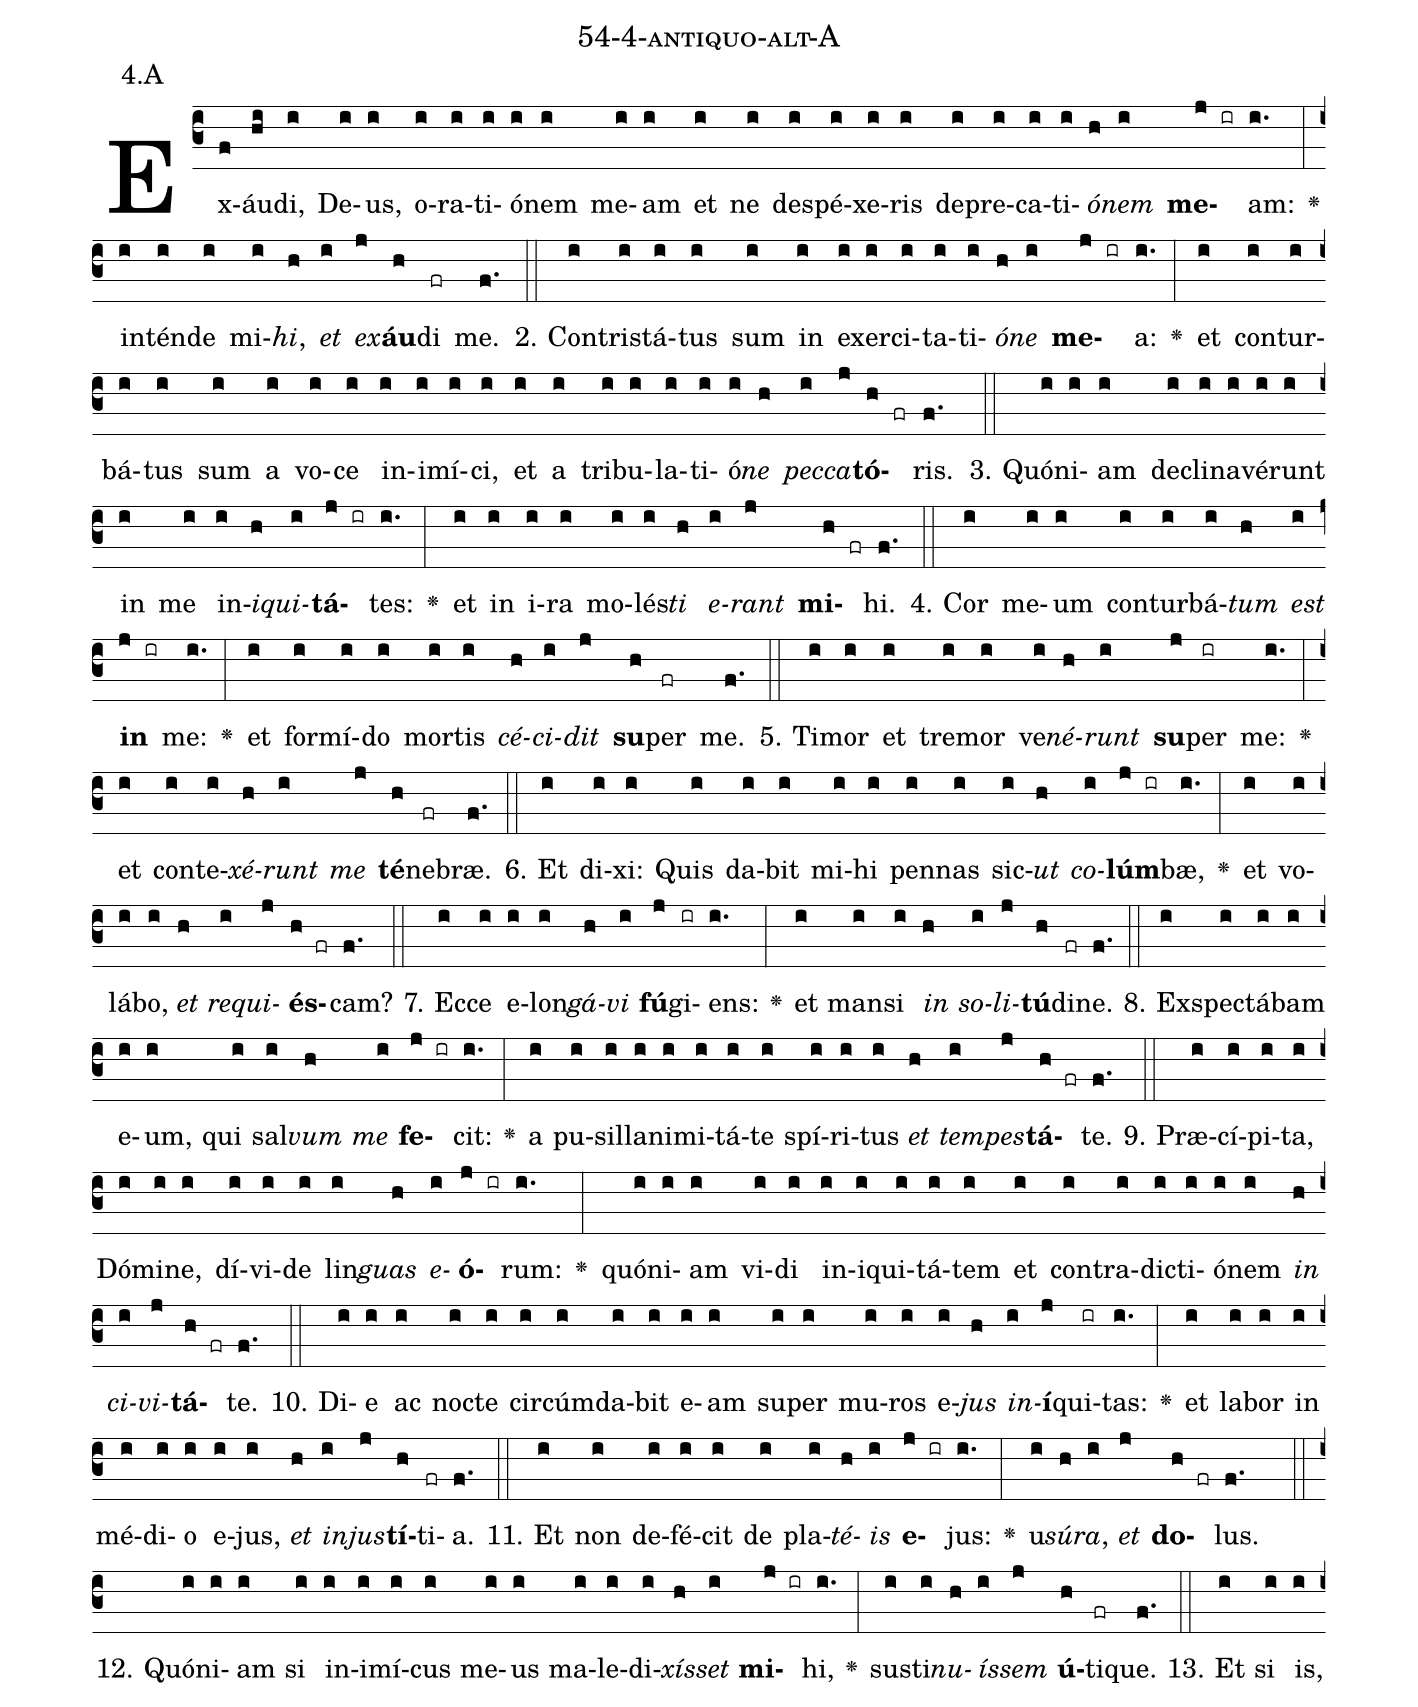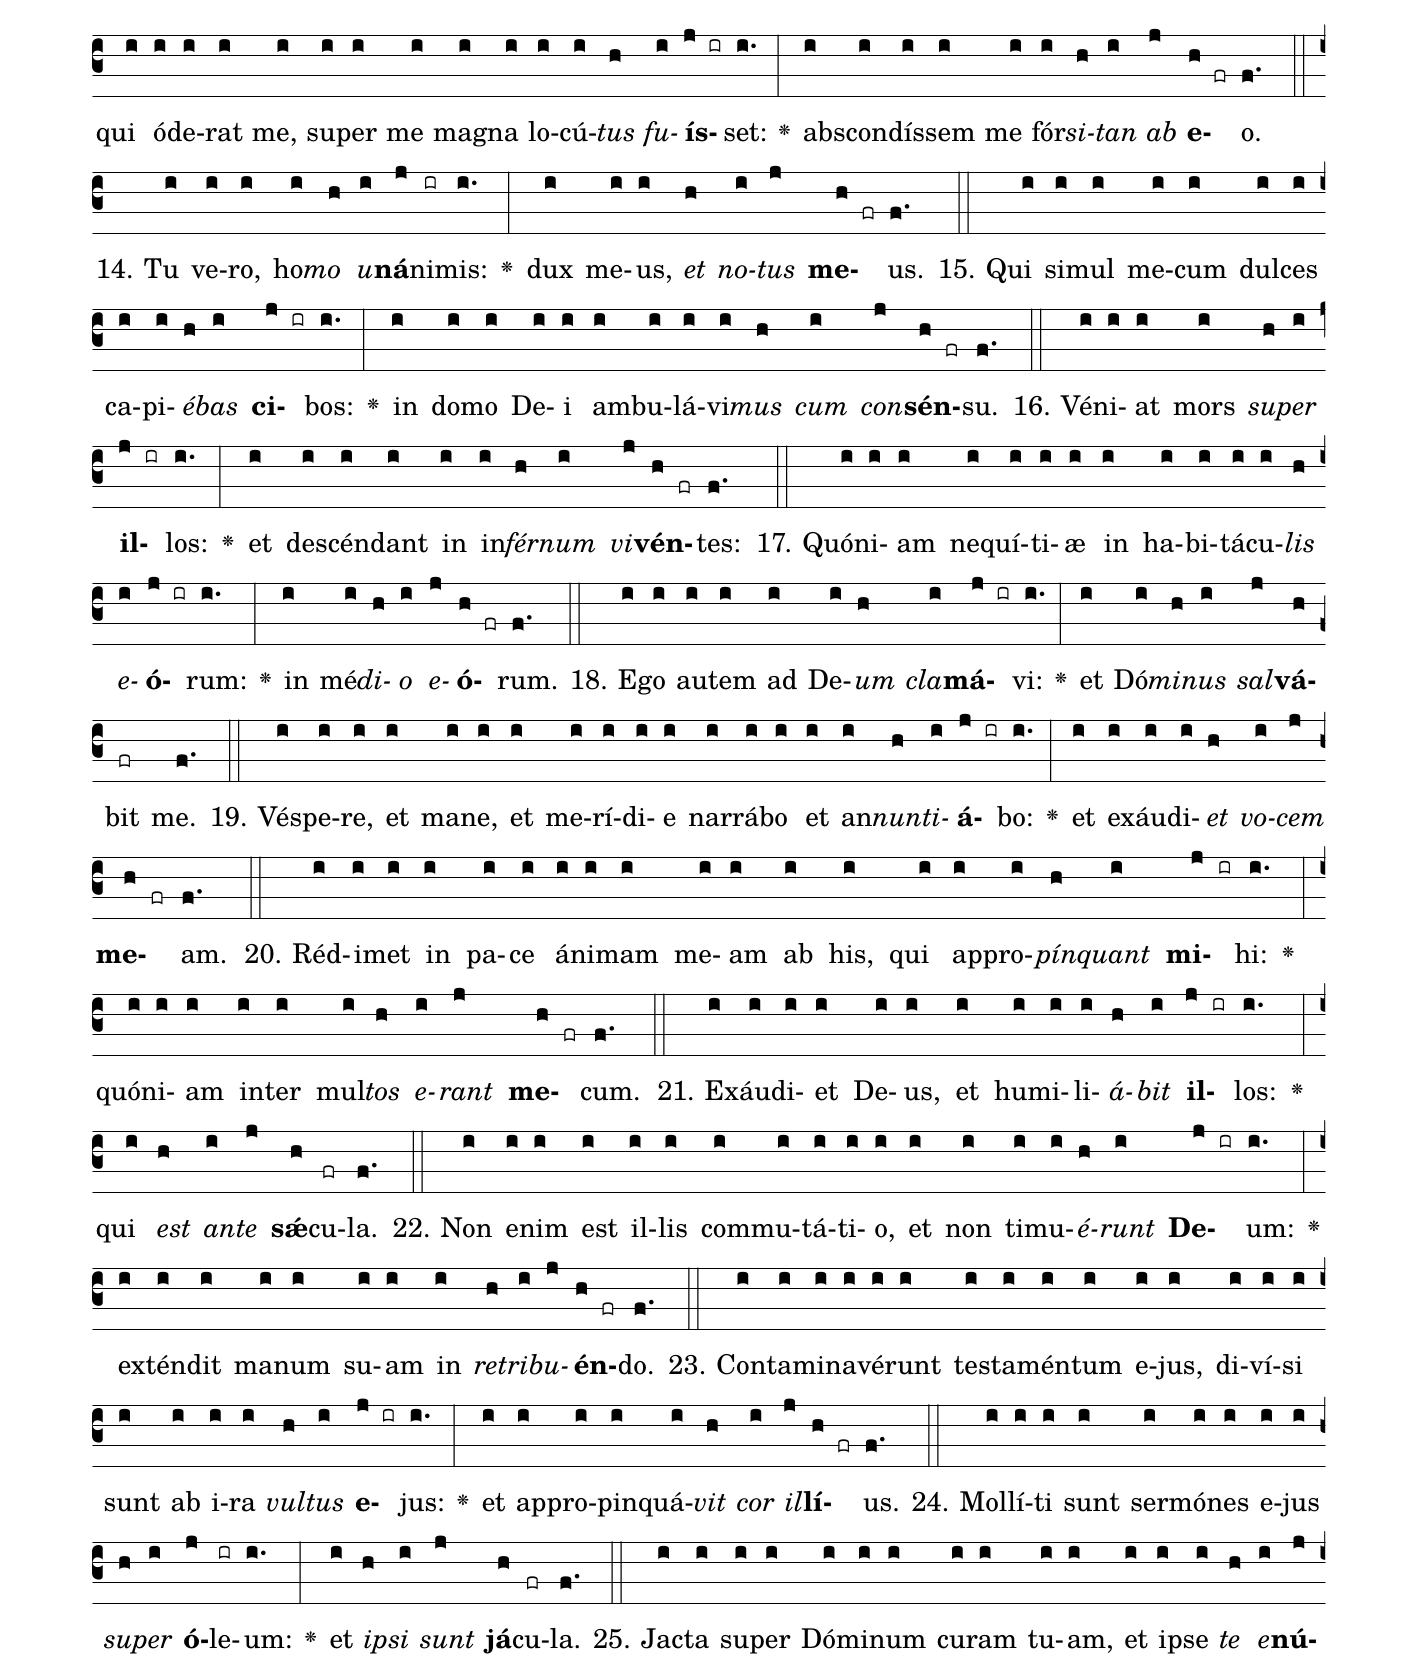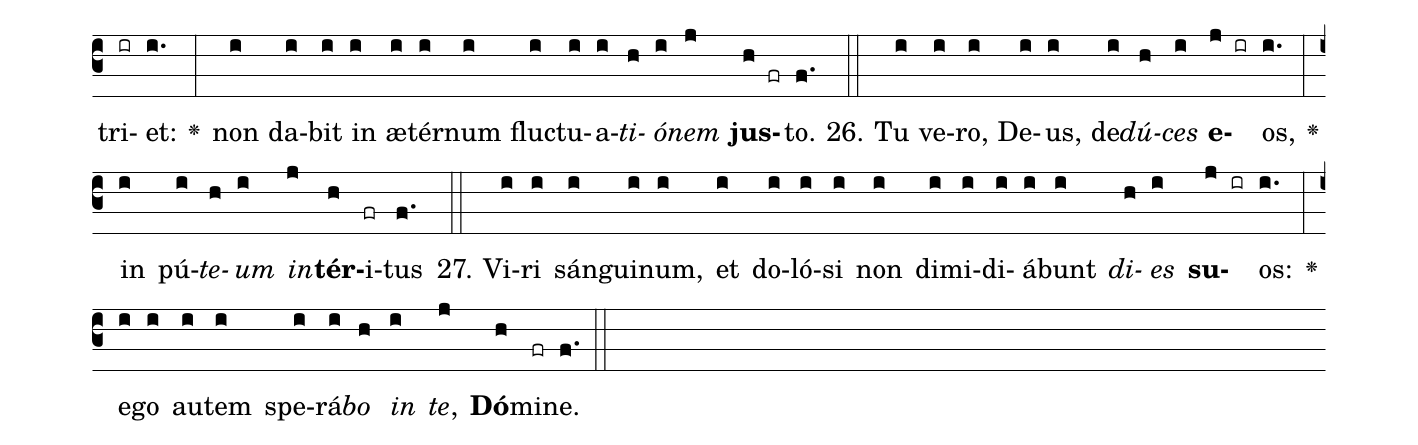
name: 54-4-antiquo-alt-A;
annotation: 4.A;
%%
(c3)Ex(f)áu(hi)di,(i) De(i)us,(i) o(i)ra(i)ti(i)ó(i)nem(i) me(i)am(i) et(i) ne(i) de(i)spé(i)xe(i)ris(i) de(i)pre(i)ca(i)ti(i)<i>ó</i>(h)<i>nem</i>(i) <b>me</b>(j ir)am:(i.) <v>\greheightstar</v>(:) in(i)tén(i)de(i) mi(i)<i>hi</i>,(h) <i>et</i>(i) <i>ex</i>(j)<b>áu</b>(h)di(fr) me.(f.) (::)
2. Con(i)tris(i)tá(i)tus(i) sum(i) in(i) ex(i)er(i)ci(i)ta(i)ti(i)<i>ó</i>(h)<i>ne</i>(i) <b>me</b>(j ir)a:(i.) <v>\greheightstar</v>(:) et(i) con(i)tur(i)bá(i)tus(i) sum(i) a(i) vo(i)ce(i) in(i)i(i)mí(i)ci,(i) et(i) a(i) tri(i)bu(i)la(i)ti(i)ó(i)<i>ne</i>(h) <i>pec</i>(i)<i>ca</i>(j)<b>tó</b>(h fr)ris.(f.) (::)
3. Quón(i)i(i)am(i) de(i)cli(i)na(i)vé(i)runt(i) in(i) me(i) in(i)<i>i</i>(h)<i>qui</i>(i)<b>tá</b>(j ir)tes:(i.) <v>\greheightstar</v>(:) et(i) in(i) i(i)ra(i) mo(i)lés(i)<i>ti</i>(h) <i>e</i>(i)<i>rant</i>(j) <b>mi</b>(h fr)hi.(f.) (::)
4. Cor(i) me(i)um(i) con(i)tur(i)bá(i)<i>tum</i>(h) <i>est</i>(i) <b>in</b>(j ir) me:(i.) <v>\greheightstar</v>(:) et(i) for(i)mí(i)do(i) mor(i)tis(i) <i>cé</i>(h)<i>ci</i>(i)<i>dit</i>(j) <b>su</b>(h)per(fr) me.(f.) (::)
5. Ti(i)mor(i) et(i) tre(i)mor(i) ve(i)<i>né</i>(h)<i>runt</i>(i) <b>su</b>(j)per(ir) me:(i.) <v>\greheightstar</v>(:) et(i) con(i)te(i)<i>xé</i>(h)<i>runt</i>(i) <i>me</i>(j) <b>té</b>(h)ne(fr)bræ.(f.) (::)
6. Et(i) di(i)xi:(i) Quis(i) da(i)bit(i) mi(i)hi(i) pen(i)nas(i) sic(i)<i>ut</i>(h) <i>co</i>(i)<b>lúm</b>(j ir)bæ,(i.) <v>\greheightstar</v>(:) et(i) vo(i)lá(i)bo,(i) <i>et</i>(h) <i>re</i>(i)<i>qui</i>(j)<b>és</b>(h fr)cam?(f.) (::)
7. Ec(i)ce(i) e(i)lon(i)<i>gá</i>(h)<i>vi</i>(i) <b>fú</b>(j)gi(ir)ens:(i.) <v>\greheightstar</v>(:) et(i) man(i)si(i) <i>in</i>(h) <i>so</i>(i)<i>li</i>(j)<b>tú</b>(h)di(fr)ne.(f.) (::)
8. Ex(i)spec(i)tá(i)bam(i) e(i)um,(i) qui(i) sal(i)<i>vum</i>(h) <i>me</i>(i) <b>fe</b>(j ir)cit:(i.) <v>\greheightstar</v>(:) a(i) pu(i)sil(i)la(i)ni(i)mi(i)tá(i)te(i) spí(i)ri(i)tus(i) <i>et</i>(h) <i>tem</i>(i)<i>pes</i>(j)<b>tá</b>(h fr)te.(f.) (::)
9. Præ(i)cí(i)pi(i)ta,(i) Dó(i)mi(i)ne,(i) dí(i)vi(i)de(i) lin(i)<i>guas</i>(h) <i>e</i>(i)<b>ó</b>(j ir)rum:(i.) <v>\greheightstar</v>(:) quón(i)i(i)am(i) vi(i)di(i) in(i)i(i)qui(i)tá(i)tem(i) et(i) con(i)tra(i)dic(i)ti(i)ó(i)nem(i) <i>in</i>(h) <i>ci</i>(i)<i>vi</i>(j)<b>tá</b>(h fr)te.(f.) (::)
10. Di(i)e(i) ac(i) noc(i)te(i) cir(i)cúm(i)da(i)bit(i) e(i)am(i) su(i)per(i) mu(i)ros(i) e(i)<i>jus</i>(h) <i>in</i>(i)<b>í</b>(j)qui(ir)tas:(i.) <v>\greheightstar</v>(:) et(i) la(i)bor(i) in(i) mé(i)di(i)o(i) e(i)jus,(i) <i>et</i>(h) <i>in</i>(i)<i>jus</i>(j)<b>tí</b>(h)ti(fr)a.(f.) (::)
11. Et(i) non(i) de(i)fé(i)cit(i) de(i) pla(i)<i>té</i>(h)<i>is</i>(i) <b>e</b>(j ir)jus:(i.) <v>\greheightstar</v>(:) u(i)<i>sú</i>(h)<i>ra</i>,(i) <i>et</i>(j) <b>do</b>(h fr)lus.(f.) (::)
12. Quón(i)i(i)am(i) si(i) in(i)i(i)mí(i)cus(i) me(i)us(i) ma(i)le(i)di(i)<i>xís</i>(h)<i>set</i>(i) <b>mi</b>(j ir)hi,(i.) <v>\greheightstar</v>(:) sus(i)ti(i)<i>nu</i>(h)<i>ís</i>(i)<i>sem</i>(j) <b>ú</b>(h)ti(fr)que.(f.) (::)
13. Et(i) si(i) is,(i) qui(i) ó(i)de(i)rat(i) me,(i) su(i)per(i) me(i) ma(i)gna(i) lo(i)cú(i)<i>tus</i>(h) <i>fu</i>(i)<b>ís</b>(j ir)set:(i.) <v>\greheightstar</v>(:) abs(i)con(i)dís(i)sem(i) me(i) fór(i)<i>si</i>(h)<i>tan</i>(i) <i>ab</i>(j) <b>e</b>(h fr)o.(f.) (::)
14. Tu(i) ve(i)ro,(i) ho(i)<i>mo</i>(h) <i>u</i>(i)<b>ná</b>(j)ni(ir)mis:(i.) <v>\greheightstar</v>(:) dux(i) me(i)us,(i) <i>et</i>(h) <i>no</i>(i)<i>tus</i>(j) <b>me</b>(h fr)us.(f.) (::)
15. Qui(i) si(i)mul(i) me(i)cum(i) dul(i)ces(i) ca(i)pi(i)<i>é</i>(h)<i>bas</i>(i) <b>ci</b>(j ir)bos:(i.) <v>\greheightstar</v>(:) in(i) do(i)mo(i) De(i)i(i) am(i)bu(i)lá(i)vi(i)<i>mus</i>(h) <i>cum</i>(i) <i>con</i>(j)<b>sén</b>(h fr)su.(f.) (::)
16. Vé(i)ni(i)at(i) mors(i) <i>su</i>(h)<i>per</i>(i) <b>il</b>(j ir)los:(i.) <v>\greheightstar</v>(:) et(i) de(i)scén(i)dant(i) in(i) in(i)<i>fér</i>(h)<i>num</i>(i) <i>vi</i>(j)<b>vén</b>(h fr)tes:(f.) (::)
17. Quón(i)i(i)am(i) ne(i)quí(i)ti(i)æ(i) in(i) ha(i)bi(i)tá(i)cu(i)<i>lis</i>(h) <i>e</i>(i)<b>ó</b>(j ir)rum:(i.) <v>\greheightstar</v>(:) in(i) mé(i)<i>di</i>(h)<i>o</i>(i) <i>e</i>(j)<b>ó</b>(h fr)rum.(f.) (::)
18. E(i)go(i) au(i)tem(i) ad(i) De(i)<i>um</i>(h) <i>cla</i>(i)<b>má</b>(j ir)vi:(i.) <v>\greheightstar</v>(:) et(i) Dó(i)<i>mi</i>(h)<i>nus</i>(i) <i>sal</i>(j)<b>vá</b>(h)bit(fr) me.(f.) (::)
19. Vés(i)pe(i)re,(i) et(i) ma(i)ne,(i) et(i) me(i)rí(i)di(i)e(i) nar(i)rá(i)bo(i) et(i) an(i)<i>nun</i>(h)<i>ti</i>(i)<b>á</b>(j ir)bo:(i.) <v>\greheightstar</v>(:) et(i) ex(i)áu(i)di(i)<i>et</i>(h) <i>vo</i>(i)<i>cem</i>(j) <b>me</b>(h fr)am.(f.) (::)
20. Réd(i)i(i)met(i) in(i) pa(i)ce(i) á(i)ni(i)mam(i) me(i)am(i) ab(i) his,(i) qui(i) ap(i)pro(i)<i>pín</i>(h)<i>quant</i>(i) <b>mi</b>(j ir)hi:(i.) <v>\greheightstar</v>(:) quón(i)i(i)am(i) in(i)ter(i) mul(i)<i>tos</i>(h) <i>e</i>(i)<i>rant</i>(j) <b>me</b>(h fr)cum.(f.) (::)
21. Ex(i)áu(i)di(i)et(i) De(i)us,(i) et(i) hu(i)mi(i)li(i)<i>á</i>(h)<i>bit</i>(i) <b>il</b>(j ir)los:(i.) <v>\greheightstar</v>(:) qui(i) <i>est</i>(h) <i>an</i>(i)<i>te</i>(j) <b>sǽ</b>(h)cu(fr)la.(f.) (::)
22. Non(i) e(i)nim(i) est(i) il(i)lis(i) com(i)mu(i)tá(i)ti(i)o,(i) et(i) non(i) ti(i)mu(i)<i>é</i>(h)<i>runt</i>(i) <b>De</b>(j ir)um:(i.) <v>\greheightstar</v>(:) ex(i)tén(i)dit(i) ma(i)num(i) su(i)am(i) in(i) <i>re</i>(h)<i>tri</i>(i)<i>bu</i>(j)<b>én</b>(h fr)do.(f.) (::)
23. Con(i)ta(i)mi(i)na(i)vé(i)runt(i) tes(i)ta(i)mén(i)tum(i) e(i)jus,(i) di(i)ví(i)si(i) sunt(i) ab(i) i(i)ra(i) <i>vul</i>(h)<i>tus</i>(i) <b>e</b>(j ir)jus:(i.) <v>\greheightstar</v>(:) et(i) ap(i)pro(i)pin(i)quá(i)<i>vit</i>(h) <i>cor</i>(i) <i>il</i>(j)<b>lí</b>(h fr)us.(f.) (::)
24. Mol(i)lí(i)ti(i) sunt(i) ser(i)mó(i)nes(i) e(i)jus(i) <i>su</i>(h)<i>per</i>(i) <b>ó</b>(j)le(ir)um:(i.) <v>\greheightstar</v>(:) et(i) <i>ip</i>(h)<i>si</i>(i) <i>sunt</i>(j) <b>já</b>(h)cu(fr)la.(f.) (::)
25. Jac(i)ta(i) su(i)per(i) Dó(i)mi(i)num(i) cu(i)ram(i) tu(i)am,(i) et(i) ip(i)se(i) <i>te</i>(h) <i>e</i>(i)<b>nú</b>(j)tri(ir)et:(i.) <v>\greheightstar</v>(:) non(i) da(i)bit(i) in(i) æ(i)tér(i)num(i) fluc(i)tu(i)a(i)<i>ti</i>(h)<i>ó</i>(i)<i>nem</i>(j) <b>jus</b>(h fr)to.(f.) (::)
26. Tu(i) ve(i)ro,(i) De(i)us,(i) de(i)<i>dú</i>(h)<i>ces</i>(i) <b>e</b>(j ir)os,(i.) <v>\greheightstar</v>(:) in(i) pú(i)<i>te</i>(h)<i>um</i>(i) <i>in</i>(j)<b>tér</b>(h)i(fr)tus(f.) (::)
27. Vi(i)ri(i) sán(i)gui(i)num,(i) et(i) do(i)ló(i)si(i) non(i) di(i)mi(i)di(i)á(i)bunt(i) <i>di</i>(h)<i>es</i>(i) <b>su</b>(j ir)os:(i.) <v>\greheightstar</v>(:) e(i)go(i) au(i)tem(i) spe(i)rá(i)<i>bo</i>(h) <i>in</i>(i) <i>te</i>,(j) <b>Dó</b>(h)mi(fr)ne.(f.) (::)
